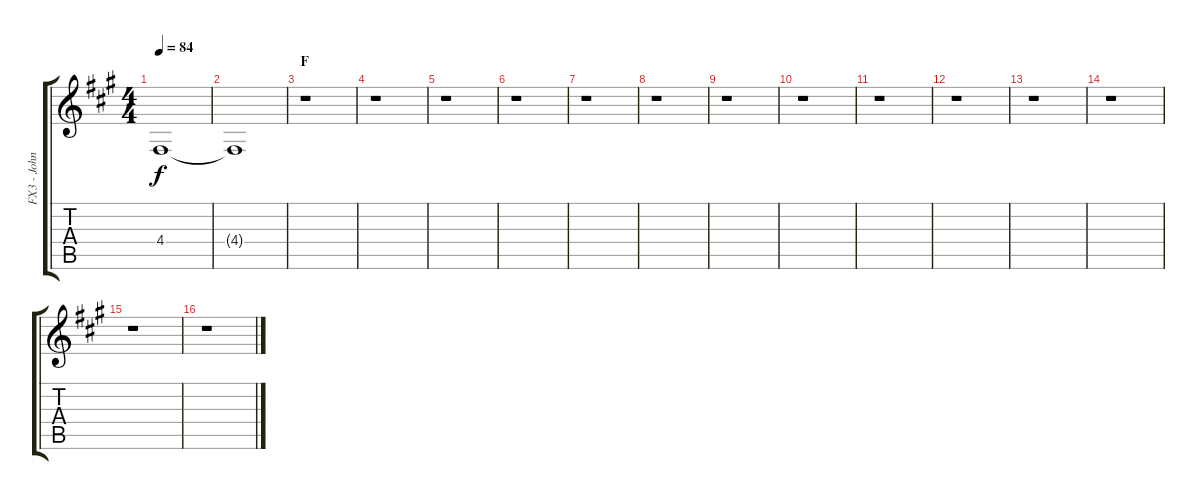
\track ("FX3 - John F" "FX3 - John") {instrument seashore}
\staff {score tabs}
\tuning (E4 B3 G3 D3 A2 E2) {hide}
\ts (4 4)
\tempo 84
\clef g2
\ks a
4.4.1{dy f balance 16} |
4.4{t}.1 |
\section ("" "F")
r.1 |
r.1 |
r.1 |
r.1 |
r.1 |
r.1 |
r.1 |
r.1 |
r.1 |
r.1 |
r.1 |
r.1 |
r.1 |
r.1
